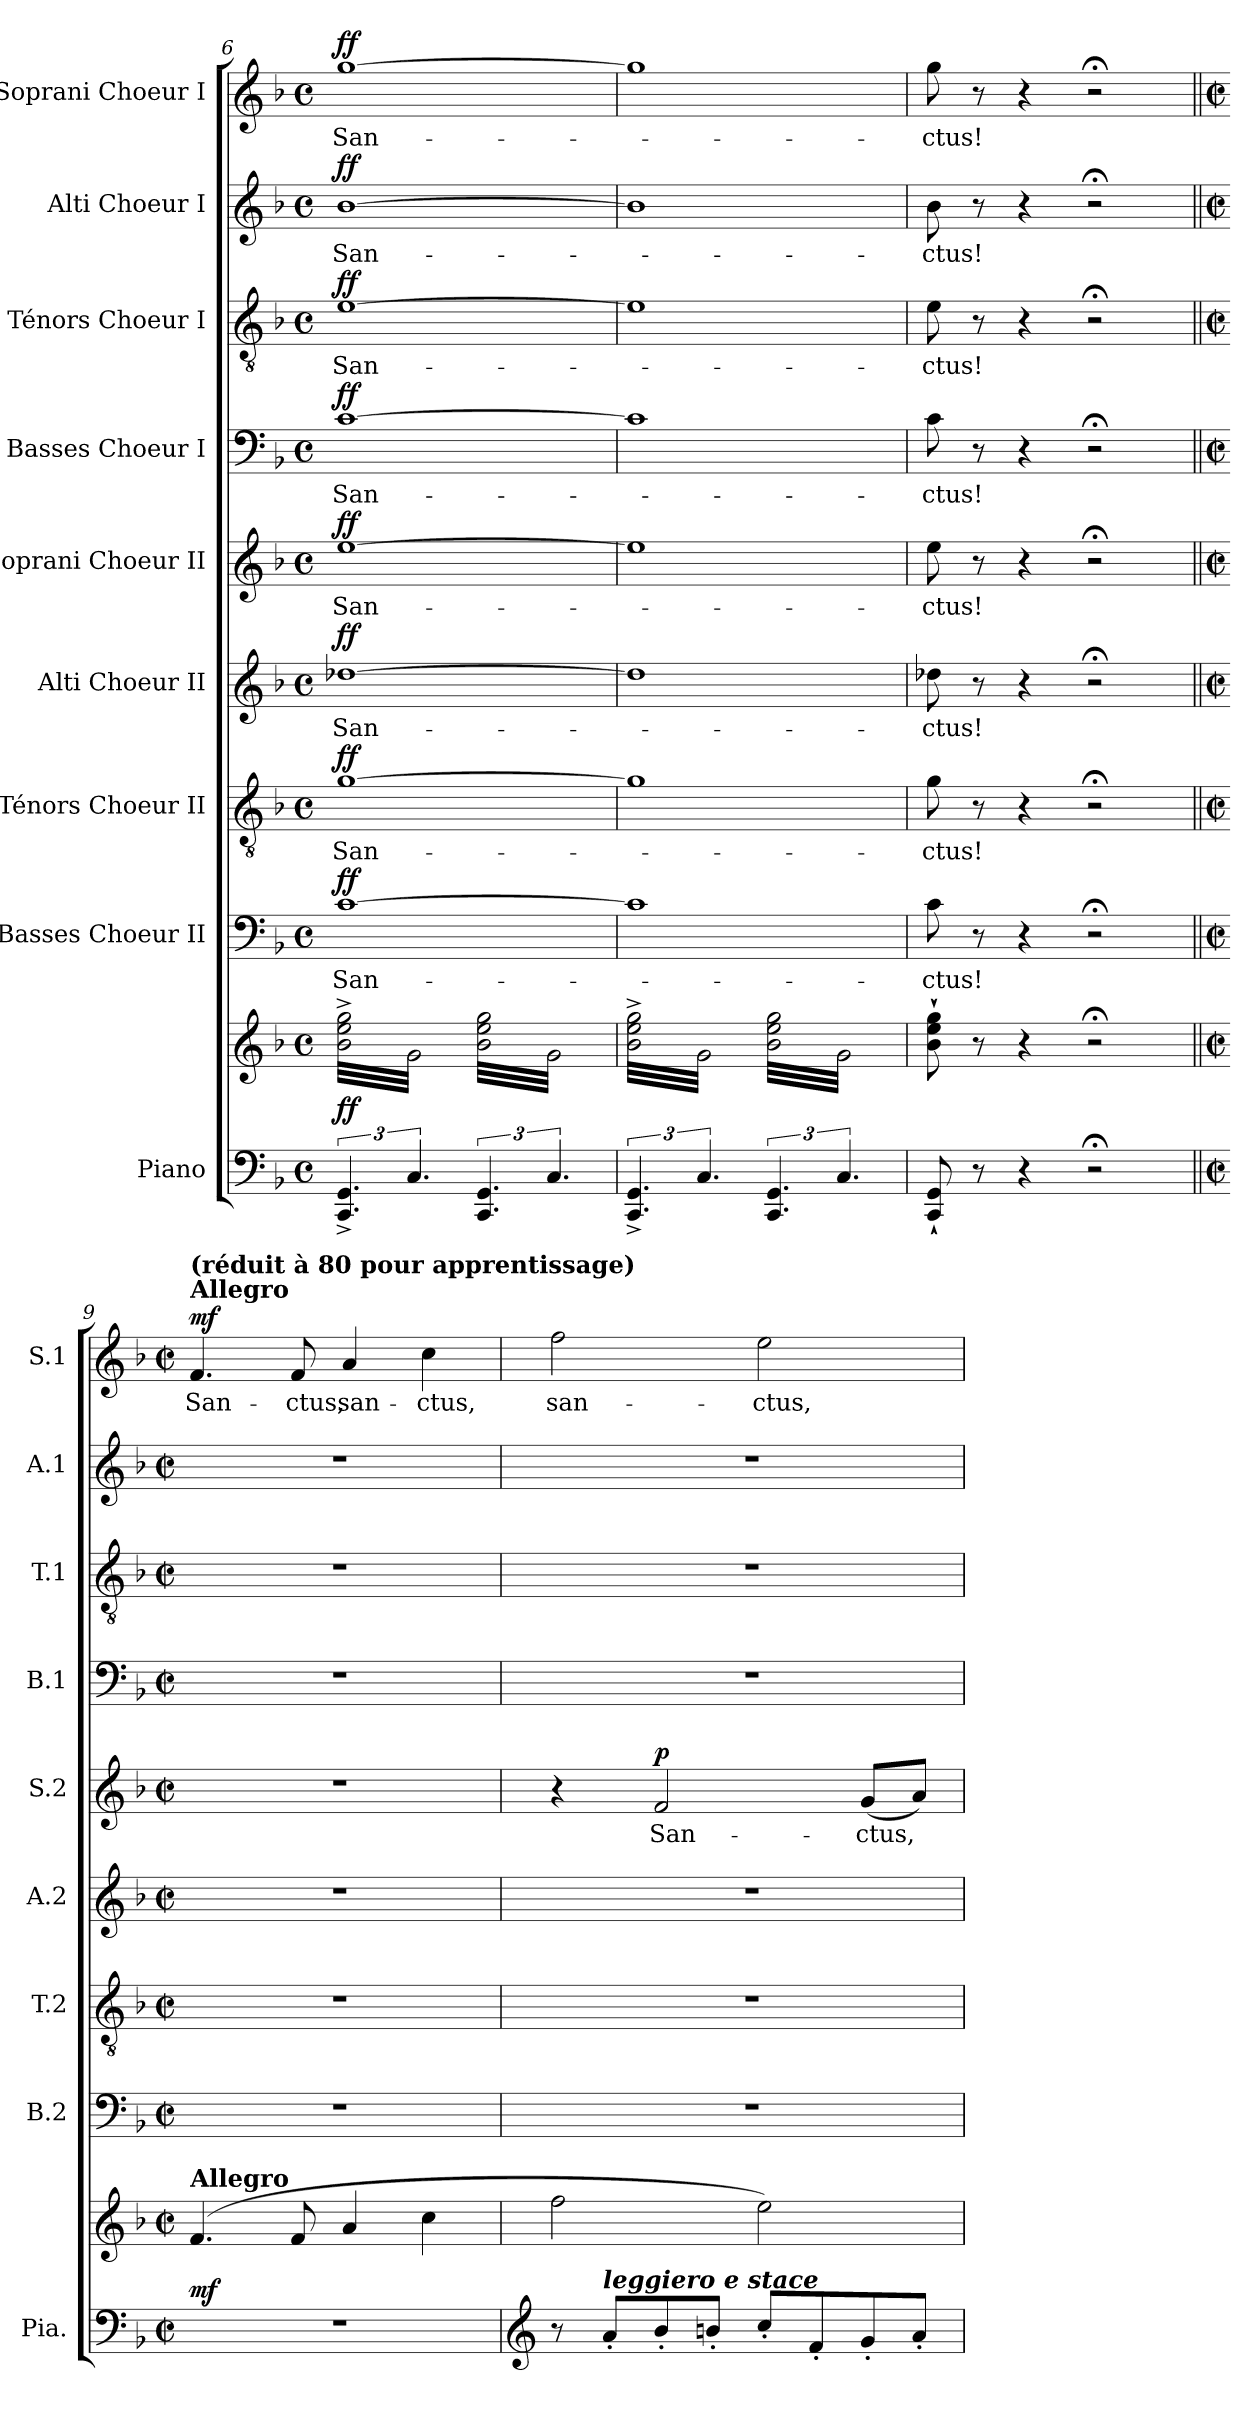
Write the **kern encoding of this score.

**kern	**kern	**dynam	**kern	**text	**dynam	**kern	**text	**dynam	**kern	**text	**dynam	**kern	**text	**dynam	**kern	**text	**dynam	**kern	**text	**dynam	**kern	**text	**dynam	**kern	**text	**dynam
*part9	*part9	*part9	*part8	*part8	*part8	*part7	*part7	*part7	*part6	*part6	*part6	*part5	*part5	*part5	*part4	*part4	*part4	*part3	*part3	*part3	*part2	*part2	*part2	*part1	*part1	*part1
*staff10	*staff9	*staff9/10	*staff8	*staff8	*staff8	*staff7	*staff7	*staff7	*staff6	*staff6	*staff6	*staff5	*staff5	*staff5	*staff4	*staff4	*staff4	*staff3	*staff3	*staff3	*staff2	*staff2	*staff2	*staff1	*staff1	*staff1
*I"Piano	*	*	*I"Basses Choeur II	*	*	*I"Ténors Choeur II	*	*	*I"Alti Choeur II	*	*	*I"Soprani Choeur II	*	*	*I"Basses Choeur I	*	*	*I"Ténors Choeur I	*	*	*I"Alti Choeur I	*	*	*I"Soprani Choeur I	*	*
*I'Pia.	*	*	*I'B.2	*	*	*I'T.2	*	*	*I'A.2	*	*	*I'S.2	*	*	*I'B.1	*	*	*I'T.1	*	*	*I'A.1	*	*	*I'S.1	*	*
!!LO:PB:g=z
*clefF4	*clefG2	*	*clefF4	*	*	*clefGv2	*	*	*clefG2	*	*	*clefG2	*	*	*clefF4	*	*	*clefGv2	*	*	*clefG2	*	*	*clefG2	*	*
*	*	*	*	*	*	*	*	*	*ITrd1c2	*	*	*	*	*	*	*	*	*	*	*	*	*	*	*	*	*
*k[b-]	*k[b-]	*	*k[b-]	*	*	*k[b-]	*	*	*k[b-e-a-]	*	*	*k[b-]	*	*	*k[b-]	*	*	*k[b-]	*	*	*k[b-]	*	*	*k[b-]	*	*
*M4/4	*M4/4	*	*M4/4	*	*	*M4/4	*	*	*M4/4	*	*	*M4/4	*	*	*M4/4	*	*	*M4/4	*	*	*M4/4	*	*	*M4/4	*	*
*met(c)	*met(c)	*	*met(c)	*	*	*met(c)	*	*	*met(c)	*	*	*met(c)	*	*	*met(c)	*	*	*met(c)	*	*	*met(c)	*	*	*met(c)	*	*
=6	=6	=6	=6	=6	=6	=6	=6	=6	=6	=6	=6	=6	=6	=6	=6	=6	=6	=6	=6	=6	=6	=6	=6	=6	=6	=6
!	!	!LO:DY:a=2	!	!	!LO:DY:a	!	!	!LO:DY:a	!	!	!LO:DY:a	!	!	!LO:DY:a	!	!	!LO:DY:a	!	!	!LO:DY:a	!	!	!LO:DY:a	!	!	!LO:DY:a
*	*tremolo	*	*	*	*	*	*	*	*	*	*	*	*	*	*	*	*	*	*	*	*	*	*	*	*	*
6.CC/^ 6.GG/^	32b-\^ 32ee\^ 32gg\^LLL	ff	[1c	San-	ff	[1g	San-	ff	[1cc-Xi	San-	ff	[1ee	San-	ff	[1c	San-	ff	[1e	San-	ff	[1b-i	San-	ff	[1gg	San-	ff
.	32g\	.	.	.	.	.	.	.	.	.	.	.	.	.	.	.	.	.	.	.	.	.	.	.	.	.
.	32b-\^ 32ee\^ 32gg\^	.	.	.	.	.	.	.	.	.	.	.	.	.	.	.	.	.	.	.	.	.	.	.	.	.
.	32g\	.	.	.	.	.	.	.	.	.	.	.	.	.	.	.	.	.	.	.	.	.	.	.	.	.
.	32b-\^ 32ee\^ 32gg\^	.	.	.	.	.	.	.	.	.	.	.	.	.	.	.	.	.	.	.	.	.	.	.	.	.
.	32g\	.	.	.	.	.	.	.	.	.	.	.	.	.	.	.	.	.	.	.	.	.	.	.	.	.
.	32b-\^ 32ee\^ 32gg\^	.	.	.	.	.	.	.	.	.	.	.	.	.	.	.	.	.	.	.	.	.	.	.	.	.
.	32g\	.	.	.	.	.	.	.	.	.	.	.	.	.	.	.	.	.	.	.	.	.	.	.	.	.
6.C/	32b-\^ 32ee\^ 32gg\^	.	.	.	.	.	.	.	.	.	.	.	.	.	.	.	.	.	.	.	.	.	.	.	.	.
.	32g\	.	.	.	.	.	.	.	.	.	.	.	.	.	.	.	.	.	.	.	.	.	.	.	.	.
.	32b-\^ 32ee\^ 32gg\^	.	.	.	.	.	.	.	.	.	.	.	.	.	.	.	.	.	.	.	.	.	.	.	.	.
.	32g\	.	.	.	.	.	.	.	.	.	.	.	.	.	.	.	.	.	.	.	.	.	.	.	.	.
.	32b-\^ 32ee\^ 32gg\^	.	.	.	.	.	.	.	.	.	.	.	.	.	.	.	.	.	.	.	.	.	.	.	.	.
.	32g\	.	.	.	.	.	.	.	.	.	.	.	.	.	.	.	.	.	.	.	.	.	.	.	.	.
.	32b-\^ 32ee\^ 32gg\^	.	.	.	.	.	.	.	.	.	.	.	.	.	.	.	.	.	.	.	.	.	.	.	.	.
.	32g\JJJ	.	.	.	.	.	.	.	.	.	.	.	.	.	.	.	.	.	.	.	.	.	.	.	.	.
6.CC/ 6.GG/	32b-\ 32ee\ 32gg\LLL	.	.	.	.	.	.	.	.	.	.	.	.	.	.	.	.	.	.	.	.	.	.	.	.	.
.	32g\	.	.	.	.	.	.	.	.	.	.	.	.	.	.	.	.	.	.	.	.	.	.	.	.	.
.	32b-\ 32ee\ 32gg\	.	.	.	.	.	.	.	.	.	.	.	.	.	.	.	.	.	.	.	.	.	.	.	.	.
.	32g\	.	.	.	.	.	.	.	.	.	.	.	.	.	.	.	.	.	.	.	.	.	.	.	.	.
.	32b-\ 32ee\ 32gg\	.	.	.	.	.	.	.	.	.	.	.	.	.	.	.	.	.	.	.	.	.	.	.	.	.
.	32g\	.	.	.	.	.	.	.	.	.	.	.	.	.	.	.	.	.	.	.	.	.	.	.	.	.
.	32b-\ 32ee\ 32gg\	.	.	.	.	.	.	.	.	.	.	.	.	.	.	.	.	.	.	.	.	.	.	.	.	.
.	32g\	.	.	.	.	.	.	.	.	.	.	.	.	.	.	.	.	.	.	.	.	.	.	.	.	.
6.C/	32b-\ 32ee\ 32gg\	.	.	.	.	.	.	.	.	.	.	.	.	.	.	.	.	.	.	.	.	.	.	.	.	.
.	32g\	.	.	.	.	.	.	.	.	.	.	.	.	.	.	.	.	.	.	.	.	.	.	.	.	.
.	32b-\ 32ee\ 32gg\	.	.	.	.	.	.	.	.	.	.	.	.	.	.	.	.	.	.	.	.	.	.	.	.	.
.	32g\	.	.	.	.	.	.	.	.	.	.	.	.	.	.	.	.	.	.	.	.	.	.	.	.	.
.	32b-\ 32ee\ 32gg\	.	.	.	.	.	.	.	.	.	.	.	.	.	.	.	.	.	.	.	.	.	.	.	.	.
.	32g\	.	.	.	.	.	.	.	.	.	.	.	.	.	.	.	.	.	.	.	.	.	.	.	.	.
.	32b-\ 32ee\ 32gg\	.	.	.	.	.	.	.	.	.	.	.	.	.	.	.	.	.	.	.	.	.	.	.	.	.
.	32g\JJJ	.	.	.	.	.	.	.	.	.	.	.	.	.	.	.	.	.	.	.	.	.	.	.	.	.
=7	=7	=7	=7	=7	=7	=7	=7	=7	=7	=7	=7	=7	=7	=7	=7	=7	=7	=7	=7	=7	=7	=7	=7	=7	=7	=7
6.CC/^ 6.GG/^	32b-\^ 32ee\^ 32gg\^LLL	.	1c]	.	.	1g]	.	.	1cc-i]	.	.	1ee]	.	.	1c]	.	.	1e]	.	.	1b-i]	.	.	1gg]	.	.
.	32g\	.	.	.	.	.	.	.	.	.	.	.	.	.	.	.	.	.	.	.	.	.	.	.	.	.
.	32b-\^ 32ee\^ 32gg\^	.	.	.	.	.	.	.	.	.	.	.	.	.	.	.	.	.	.	.	.	.	.	.	.	.
.	32g\	.	.	.	.	.	.	.	.	.	.	.	.	.	.	.	.	.	.	.	.	.	.	.	.	.
.	32b-\^ 32ee\^ 32gg\^	.	.	.	.	.	.	.	.	.	.	.	.	.	.	.	.	.	.	.	.	.	.	.	.	.
.	32g\	.	.	.	.	.	.	.	.	.	.	.	.	.	.	.	.	.	.	.	.	.	.	.	.	.
.	32b-\^ 32ee\^ 32gg\^	.	.	.	.	.	.	.	.	.	.	.	.	.	.	.	.	.	.	.	.	.	.	.	.	.
.	32g\	.	.	.	.	.	.	.	.	.	.	.	.	.	.	.	.	.	.	.	.	.	.	.	.	.
6.C/	32b-\^ 32ee\^ 32gg\^	.	.	.	.	.	.	.	.	.	.	.	.	.	.	.	.	.	.	.	.	.	.	.	.	.
.	32g\	.	.	.	.	.	.	.	.	.	.	.	.	.	.	.	.	.	.	.	.	.	.	.	.	.
.	32b-\^ 32ee\^ 32gg\^	.	.	.	.	.	.	.	.	.	.	.	.	.	.	.	.	.	.	.	.	.	.	.	.	.
.	32g\	.	.	.	.	.	.	.	.	.	.	.	.	.	.	.	.	.	.	.	.	.	.	.	.	.
.	32b-\^ 32ee\^ 32gg\^	.	.	.	.	.	.	.	.	.	.	.	.	.	.	.	.	.	.	.	.	.	.	.	.	.
.	32g\	.	.	.	.	.	.	.	.	.	.	.	.	.	.	.	.	.	.	.	.	.	.	.	.	.
.	32b-\^ 32ee\^ 32gg\^	.	.	.	.	.	.	.	.	.	.	.	.	.	.	.	.	.	.	.	.	.	.	.	.	.
.	32g\JJJ	.	.	.	.	.	.	.	.	.	.	.	.	.	.	.	.	.	.	.	.	.	.	.	.	.
6.CC/ 6.GG/	32b-\ 32ee\ 32gg\LLL	.	.	.	.	.	.	.	.	.	.	.	.	.	.	.	.	.	.	.	.	.	.	.	.	.
.	32g\	.	.	.	.	.	.	.	.	.	.	.	.	.	.	.	.	.	.	.	.	.	.	.	.	.
.	32b-\ 32ee\ 32gg\	.	.	.	.	.	.	.	.	.	.	.	.	.	.	.	.	.	.	.	.	.	.	.	.	.
.	32g\	.	.	.	.	.	.	.	.	.	.	.	.	.	.	.	.	.	.	.	.	.	.	.	.	.
.	32b-\ 32ee\ 32gg\	.	.	.	.	.	.	.	.	.	.	.	.	.	.	.	.	.	.	.	.	.	.	.	.	.
.	32g\	.	.	.	.	.	.	.	.	.	.	.	.	.	.	.	.	.	.	.	.	.	.	.	.	.
.	32b-\ 32ee\ 32gg\	.	.	.	.	.	.	.	.	.	.	.	.	.	.	.	.	.	.	.	.	.	.	.	.	.
.	32g\	.	.	.	.	.	.	.	.	.	.	.	.	.	.	.	.	.	.	.	.	.	.	.	.	.
6.C/	32b-\ 32ee\ 32gg\	.	.	.	.	.	.	.	.	.	.	.	.	.	.	.	.	.	.	.	.	.	.	.	.	.
.	32g\	.	.	.	.	.	.	.	.	.	.	.	.	.	.	.	.	.	.	.	.	.	.	.	.	.
.	32b-\ 32ee\ 32gg\	.	.	.	.	.	.	.	.	.	.	.	.	.	.	.	.	.	.	.	.	.	.	.	.	.
.	32g\	.	.	.	.	.	.	.	.	.	.	.	.	.	.	.	.	.	.	.	.	.	.	.	.	.
.	32b-\ 32ee\ 32gg\	.	.	.	.	.	.	.	.	.	.	.	.	.	.	.	.	.	.	.	.	.	.	.	.	.
.	32g\	.	.	.	.	.	.	.	.	.	.	.	.	.	.	.	.	.	.	.	.	.	.	.	.	.
.	32b-\ 32ee\ 32gg\	.	.	.	.	.	.	.	.	.	.	.	.	.	.	.	.	.	.	.	.	.	.	.	.	.
.	32g\JJJ	.	.	.	.	.	.	.	.	.	.	.	.	.	.	.	.	.	.	.	.	.	.	.	.	.
*	*Xtremolo	*	*	*	*	*	*	*	*	*	*	*	*	*	*	*	*	*	*	*	*	*	*	*	*	*
=8	=8	=8	=8	=8	=8	=8	=8	=8	=8	=8	=8	=8	=8	=8	=8	=8	=8	=8	=8	=8	=8	=8	=8	=8	=8	=8
8CC/` 8GG/`	8b-\` 8ee\` 8gg\`	.	8c\	-ctus!	.	8g\	-ctus!	.	8cc-Xi\	-ctus!	.	8ee\	-ctus!	.	8c\	-ctus!	.	8e\	-ctus!	.	8b-i\	-ctus!	.	8gg\	-ctus!	.
.	.	.	.	.	.	.	.	.	.	.	.	.	.	.	.	.	.	.	.	.	.	.	.	.	.	.
.	.	.	.	.	.	.	.	.	.	.	.	.	.	.	.	.	.	.	.	.	.	.	.	.	.	.
.	.	.	.	.	.	.	.	.	.	.	.	.	.	.	.	.	.	.	.	.	.	.	.	.	.	.
8r	8r	.	8r	.	.	8r	.	.	8r	.	.	8r	.	.	8r	.	.	8r	.	.	8r	.	.	8r	.	.
.	.	.	.	.	.	.	.	.	.	.	.	.	.	.	.	.	.	.	.	.	.	.	.	.	.	.
.	.	.	.	.	.	.	.	.	.	.	.	.	.	.	.	.	.	.	.	.	.	.	.	.	.	.
.	.	.	.	.	.	.	.	.	.	.	.	.	.	.	.	.	.	.	.	.	.	.	.	.	.	.
4r	4r	.	4r	.	.	4r	.	.	4r	.	.	4r	.	.	4r	.	.	4r	.	.	4r	.	.	4r	.	.
2r;<	2r;<	.	2r;<	.	.	2r;<	.	.	2r;<	.	.	2r;<	.	.	2r;<	.	.	2r;<	.	.	2r;<	.	.	2r;<	.	.
=9||	=9||	=9||	=9||	=9||	=9||	=9||	=9||	=9||	=9||	=9||	=9||	=9||	=9||	=9||	=9||	=9||	=9||	=9||	=9||	=9||	=9||	=9||	=9||	=9||	=9||	=9||
*M2/2	*M2/2	*	*M2/2	*	*	*M2/2	*	*	*M2/2	*	*	*M2/2	*	*	*M2/2	*	*	*M2/2	*	*	*M2/2	*	*	*M2/2	*	*
*met(c|)	*met(c|)	*	*met(c|)	*	*	*met(c|)	*	*	*met(c|)	*	*	*met(c|)	*	*	*met(c|)	*	*	*met(c|)	*	*	*met(c|)	*	*	*met(c|)	*	*
*	*MM224	*	*	*	*	*	*	*	*	*	*	*	*	*	*	*	*	*	*	*	*	*	*	*MM224	*	*
!	!	!	!	!	!	!	!	!	!	!	!	!	!	!	!	!	!	!	!	!	!	!	!	!LO:TX:a:B:t=Allegro	!	!
!	!	!	!	!	!	!	!	!	!	!	!	!	!	!	!	!	!	!	!	!	!	!	!	!LO:TX:a:B:t=(réduit à 80 pour apprentissage)	!	!
!	!LO:TX:a:B:t=Allegro	!	!	!	!	!	!	!	!	!	!	!	!	!	!	!	!	!	!	!	!	!	!	!	!	!
!	!	!LO:DY:a=2	!	!	!	!	!	!	!	!	!	!	!	!	!	!	!	!	!	!	!	!	!	!	!	!LO:DY:a
1r	(4.f/	mf	1r	.	.	1r	.	.	1r	.	.	1r	.	.	1r	.	.	1r	.	.	1r	.	.	4.f/	San-	mf
.	8f/	.	.	.	.	.	.	.	.	.	.	.	.	.	.	.	.	.	.	.	.	.	.	8f/	-ctus,	.
.	4a/	.	.	.	.	.	.	.	.	.	.	.	.	.	.	.	.	.	.	.	.	.	.	4a/	san-	.
.	4cc\	.	.	.	.	.	.	.	.	.	.	.	.	.	.	.	.	.	.	.	.	.	.	4cc\	-ctus,	.
=10	=10	=10	=10	=10	=10	=10	=10	=10	=10	=10	=10	=10	=10	=10	=10	=10	=10	=10	=10	=10	=10	=10	=10	=10	=10	=10
*clefG2	*	*	*	*	*	*	*	*	*	*	*	*	*	*	*	*	*	*	*	*	*	*	*	*	*	*
8r	2ff\	.	1r	.	.	1r	.	.	1r	.	.	4r	.	.	1r	.	.	1r	.	.	1r	.	.	2ff\	san-	.
!LO:TX:a:Bi:t=leggiero e stace	!	!	!	!	!	!	!	!	!	!	!	!	!	!	!	!	!	!	!	!	!	!	!	!	!	!
8a'/L	.	.	.	.	.	.	.	.	.	.	.	.	.	.	.	.	.	.	.	.	.	.	.	.	.	.
!	!	!	!	!	!	!	!	!	!	!	!	!	!	!LO:DY:a	!	!	!	!	!	!	!	!	!	!	!	!
8b-'/	.	.	.	.	.	.	.	.	.	.	.	2f/	San-	p	.	.	.	.	.	.	.	.	.	.	.	.
8bn'/J	.	.	.	.	.	.	.	.	.	.	.	.	.	.	.	.	.	.	.	.	.	.	.	.	.	.
8cc'/L	2ee\)	.	.	.	.	.	.	.	.	.	.	.	.	.	.	.	.	.	.	.	.	.	.	2ee\	-ctus,	.
8f'/	.	.	.	.	.	.	.	.	.	.	.	.	.	.	.	.	.	.	.	.	.	.	.	.	.	.
8g'/	.	.	.	.	.	.	.	.	.	.	.	(8g/L	-ctus,	.	.	.	.	.	.	.	.	.	.	.	.	.
8a'/J	.	.	.	.	.	.	.	.	.	.	.	8a/J)	.	.	.	.	.	.	.	.	.	.	.	.	.	.
=	=	=	=	=	=	=	=	=	=	=	=	=	=	=	=	=	=	=	=	=	=	=	=	=	=	=
*-	*-	*-	*-	*-	*-	*-	*-	*-	*-	*-	*-	*-	*-	*-	*-	*-	*-	*-	*-	*-	*-	*-	*-	*-	*-	*-
